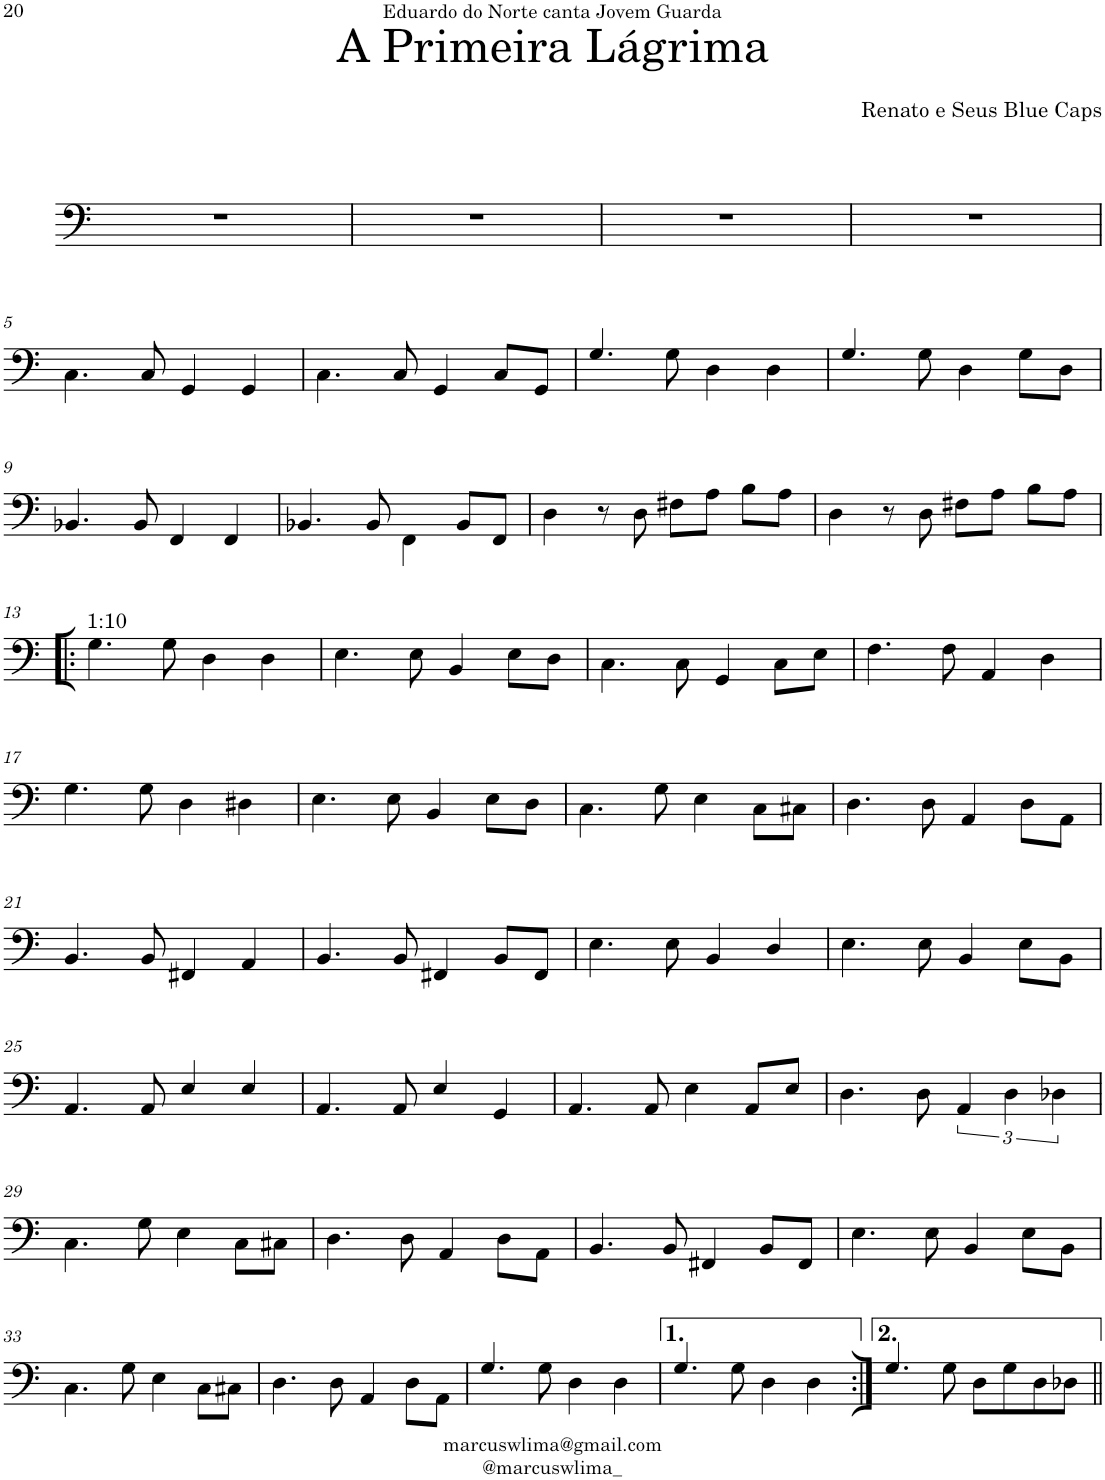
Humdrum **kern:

**kern
*part1
*staff1
*I"Electric Bass
*I'El. B.
!!LO:PB:g=z
*clefF4
*Trd7c12
*k[]
*M4/4
*met(c)
=1
1r
=2
1r
=3
1r
=4
1r
!!LO:LB:g=z
=5
4.C\
8C/
4GG/
4GG/
=6
4.C\
8C/
4GG/
8C/L
8GG/J
=7
4.G/
8G\
4D\
4D\
=8
4.G/
8G\
4D\
8G\L
8D\J
!!LO:LB:g=z
=9
4.BB-X/
8BB-/
4FF/
4FF/
=10
4.BB-X/
8BB-/
4FF\
8BB-/L
8FF/J
=11
4D\
8r
8D\
8F#X\L
8A\J
8B\L
8A\J
=12
4D\
8r
8D\
8F#X\L
8A\J
8B\L
8A\J
!!LO:LB:g=z
=13!|:
!LO:TX:a:t=1&colon;10
4.G\
8G\
4D\
4D\
=14
4.E\
8E\
4BB/
8E\L
8D\J
=15
4.C\
8C\
4GG/
8C\L
8E\J
=16
4.F\
8F\
4AA/
4D\
!!LO:LB:g=z
=17
4.G\
8G\
4D\
4D#X\
=18
4.E\
8E\
4BB/
8E\L
8D\J
=19
4.C\
8G\
4E\
8C\L
8C#X\J
=20
4.D\
8D\
4AA/
8D\L
8AA\J
!!LO:LB:g=z
=21
4.BB/
8BB/
4FF#X/
4AA/
=22
4.BB/
8BB/
4FF#X/
8BB/L
8FF#/J
=23
4.E\
8E\
4BB/
4D/
=24
4.E\
8E\
4BB/
8E\L
8BB\J
!!LO:LB:g=z
=25
4.AA/
8AA/
4E/
4E/
=26
4.AA/
8AA/
4E/
4GG/
=27
4.AA/
8AA/
4E\
8AA/L
8E/J
=28
4.D\
8D\
6AA/
6D\
6D-X\
!!LO:LB:g=z
=29
4.C\
8G\
4E\
8C\L
8C#X\J
=30
4.D\
8D\
4AA/
8D\L
8AA\J
=31
4.BB/
8BB/
4FF#X/
8BB/L
8FF#/J
=32
4.E\
8E\
4BB/
8E\L
8BB\J
!!LO:LB:g=z
=33
4.C\
8G\
4E\
8C\L
8C#X\J
=34
4.D\
8D\
4AA/
8D\L
8AA\J
=35
4.G/
8G\
4D\
4D\
=36
4.G/
8G\
4D\
4D\
=37:|!
4.G/
8G\
8D\L
8G\
8D\
8D-X\J
=||
*-
